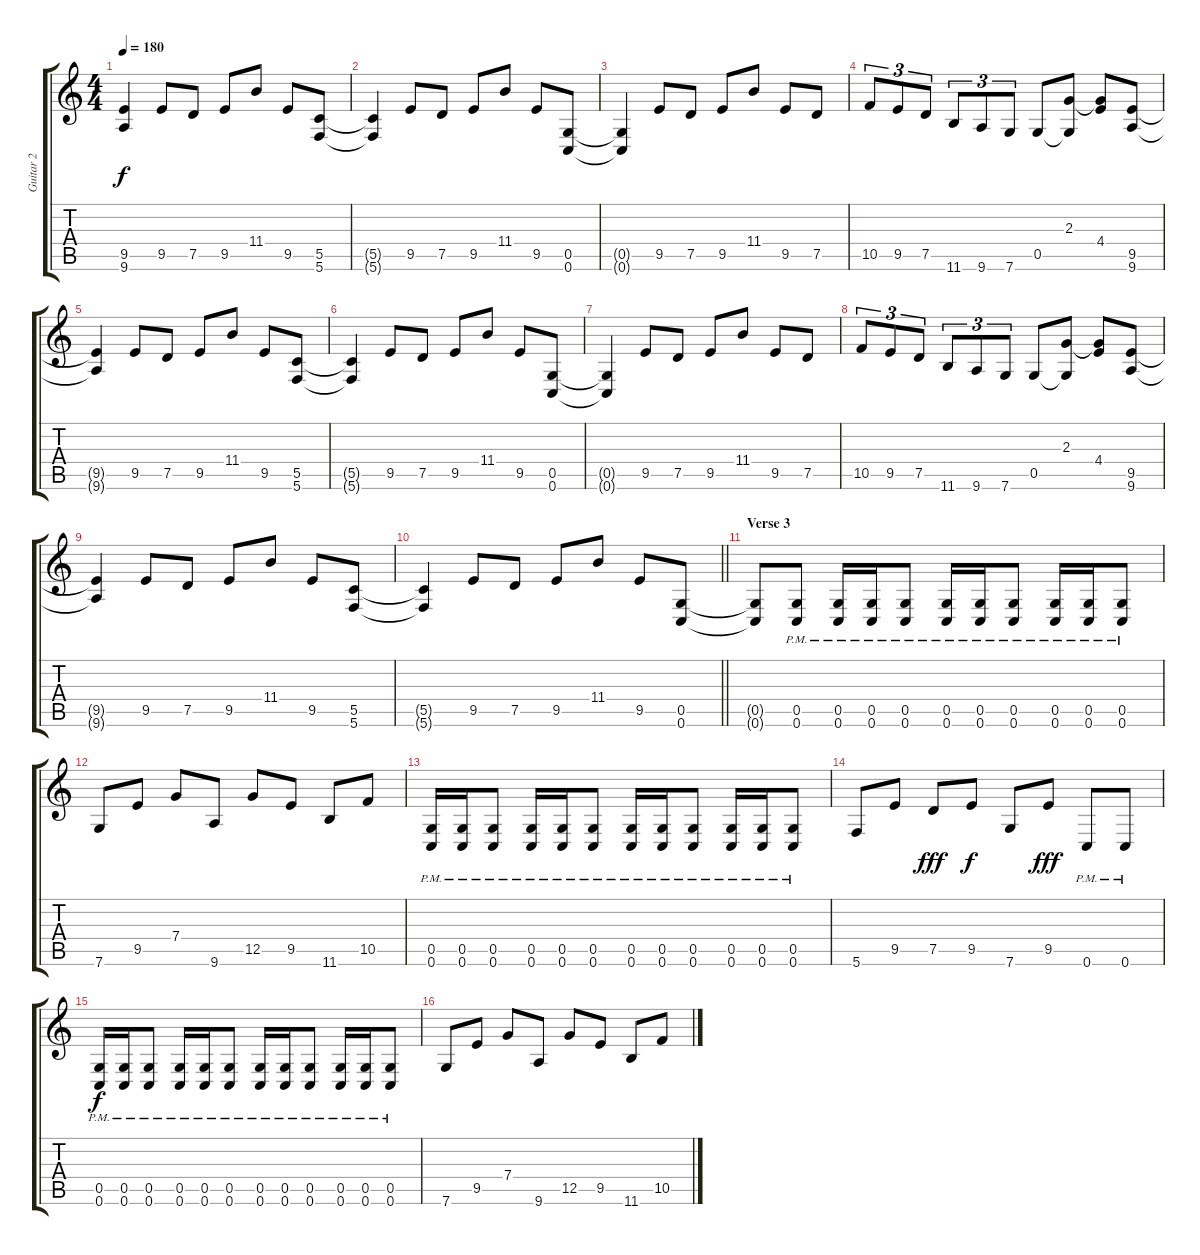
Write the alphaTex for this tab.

\track ("Guitar 2" "Guitar 2") {instrument overdrivenguitar}
\staff {score tabs}
\tuning (D4 A3 F3 C3 G2 C2) {hide}
\ts (4 4)
\tempo 180
\clef g2
\ks c
(9.5{t} 9.6{t}).4{dy f} 9.5.8 7.5.8 9.5.8 11.4.8 9.5.8 (5.5 5.6).8 |
(5.5{t} 5.6{t}).4 9.5.8 7.5.8 9.5.8 11.4.8 9.5.8 (0.5 0.6).8 |
(0.5{t} 0.6{t}).4 9.5.8 7.5.8 9.5.8 11.4.8 9.5.8 7.5.8 |
10.5.8{tu (3 2)} 9.5.8{tu (3 2)} 7.5.8{tu (3 2)} 11.6.8{tu (3 2)} 9.6.8{tu (3 2)} 7.6.8{tu (3 2)} 0.5.8 (2.3 0.5{t}).8 (2.3{t} 4.4).8 (9.5 9.6).8 |
(9.5{t} 9.6{t}).4 9.5.8 7.5.8 9.5.8 11.4.8 9.5.8 (5.5 5.6).8 |
(5.5{t} 5.6{t}).4 9.5.8 7.5.8 9.5.8 11.4.8 9.5.8 (0.5 0.6).8 |
(0.5{t} 0.6{t}).4 9.5.8 7.5.8 9.5.8 11.4.8 9.5.8 7.5.8 |
10.5.8{tu (3 2)} 9.5.8{tu (3 2)} 7.5.8{tu (3 2)} 11.6.8{tu (3 2)} 9.6.8{tu (3 2)} 7.6.8{tu (3 2)} 0.5.8 (2.3 0.5{t}).8 (2.3{t} 4.4).8 (9.5 9.6).8 |
(9.5{t} 9.6{t}).4 9.5.8 7.5.8 9.5.8 11.4.8 9.5.8 (5.5 5.6).8 |
\barLineRight lightlight
(5.5{t} 5.6{t}).4 9.5.8 7.5.8 9.5.8 11.4.8 9.5.8 (0.5 0.6).8 |
\section ("" "Verse 3")
(0.5{t} 0.6{t}).8 (0.5{pm} 0.6{pm}).8 (0.5{pm} 0.6{pm}).16 (0.5{pm} 0.6{pm}).16 (0.5{pm} 0.6{pm}).8 (0.5{pm} 0.6{pm}).16 (0.5{pm} 0.6{pm}).16 (0.5{pm} 0.6{pm}).8 (0.5{pm} 0.6{pm}).16 (0.5{pm} 0.6{pm}).16 (0.5{pm} 0.6{pm}).8 |
7.6.8 9.5.8 7.4.8 9.6.8 12.5.8 9.5.8 11.6.8 10.5.8 |
(0.5{pm} 0.6{pm}).16 (0.5{pm} 0.6{pm}).16 (0.5{pm} 0.6{pm}).8 (0.5{pm} 0.6{pm}).16 (0.5{pm} 0.6{pm}).16 (0.5{pm} 0.6{pm}).8 (0.5{pm} 0.6{pm}).16 (0.5{pm} 0.6{pm}).16 (0.5{pm} 0.6{pm}).8 (0.5{pm} 0.6{pm}).16 (0.5{pm} 0.6{pm}).16 (0.5{pm} 0.6{pm}).8 |
5.6.8 9.5.8 7.5.8{dy fff} 9.5.8{dy f} 7.6.8 9.5.8{dy fff} 0.6{pm}.8 0.6{pm}.8 |
(0.5{pm} 0.6{pm}).16{dy f} (0.5{pm} 0.6{pm}).16 (0.5{pm} 0.6{pm}).8 (0.5{pm} 0.6{pm}).16 (0.5{pm} 0.6{pm}).16 (0.5{pm} 0.6{pm}).8 (0.5{pm} 0.6{pm}).16 (0.5{pm} 0.6{pm}).16 (0.5{pm} 0.6{pm}).8 (0.5{pm} 0.6{pm}).16 (0.5{pm} 0.6{pm}).16 (0.5{pm} 0.6{pm}).8 |
7.6.8 9.5.8 7.4.8 9.6.8 12.5.8 9.5.8 11.6.8 10.5.8
